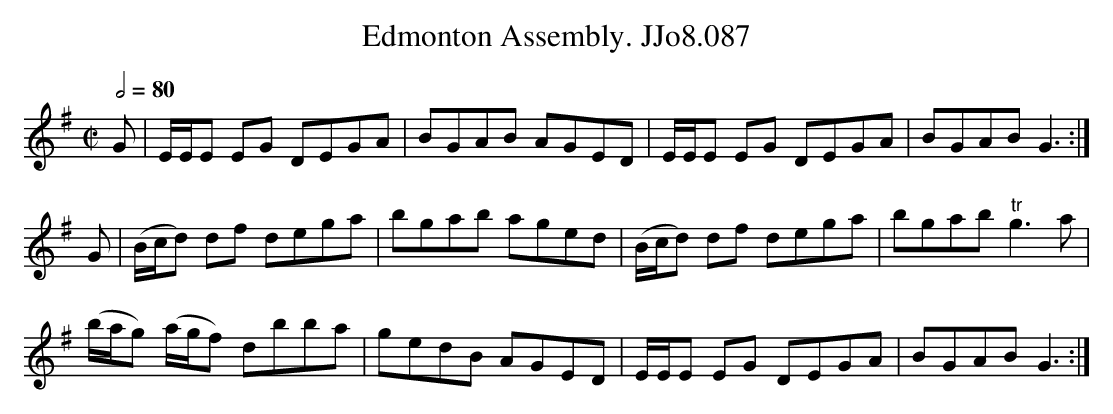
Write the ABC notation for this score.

X:1
T:Edmonton Assembly. JJo8.087
M:C|
L:1/8
Q:1/2=80
K:G
G|E/E/E EG DEGA|BGAB AGED|E/E/E EG DEGA|BGABG3:|
G|(B/c/d) df dega|bgab aged|(B/c/d) df dega|bgab"^tr"g3a|
(b/a/g) (a/g/f) dbba|gedB AGED|E/E/E EG DEGA|BGABG3:|
